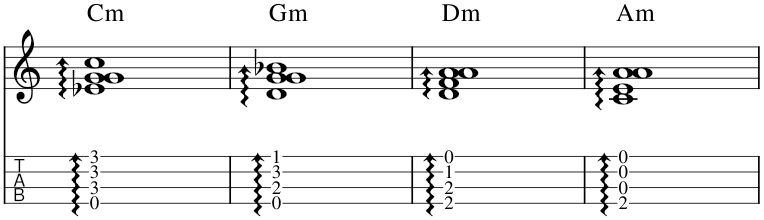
**kern	**kern	**harte
*part1	*part1	*part1
*staff2	*staff1	*
*I"Ukulélé	*	*
*I'Uk.	*	*
*stria4	*	*
*	*clefG2	*
*k[]	*k[]	*
=1	=1	=1
!	!	!LO:H:kt=m
1g:: 1e-:: 1g:: 1cc::	1e-X:: 1g:: 1g:: 1cc::	C:min
=2	=2	=2
!	!	!LO:H:kt=m
1g:: 1d:: 1g:: 1b-::	1d:: 1g:: 1g:: 1b-X::	G:min
=3	=3	=3
!	!	!LO:H:kt=m
1a:: 1d:: 1f:: 1a::	1d:: 1f:: 1a:: 1a::	D:min
=4	=4	=4
!	!	!LO:H:kt=m
1a:: 1c:: 1e:: 1a::	1c:: 1e:: 1a:: 1a::	A:min
=	=	=
*-	*-	*-
